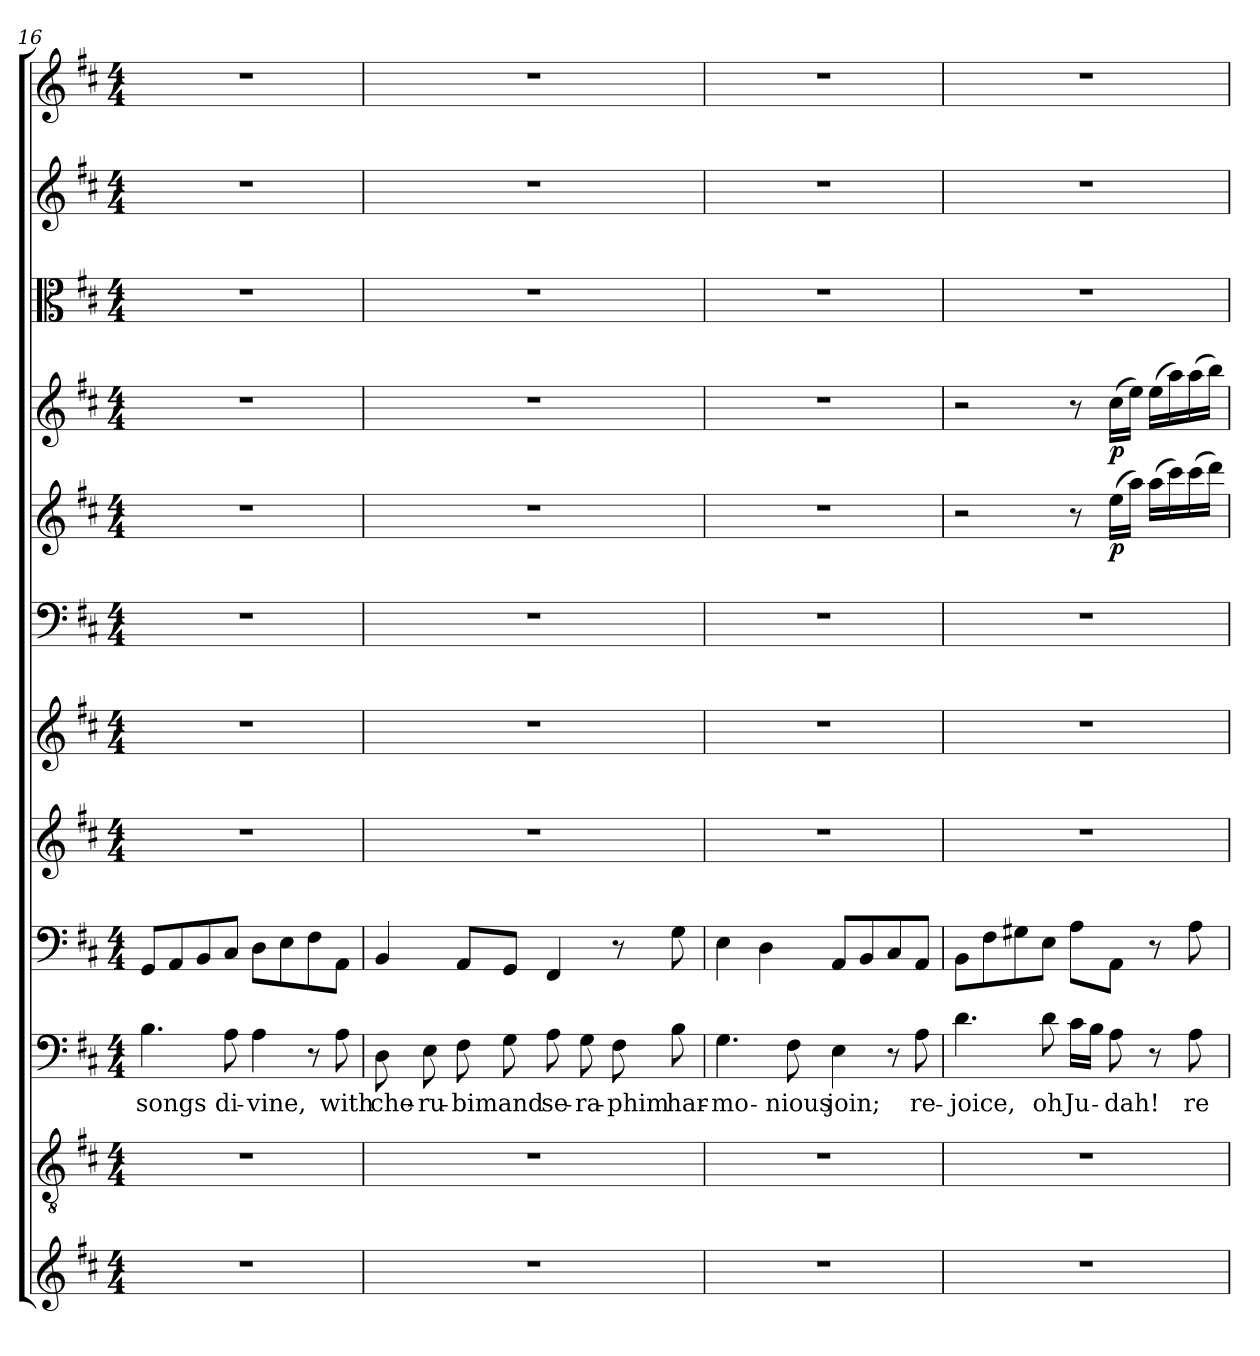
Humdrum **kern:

**kern	**kern	**kern	**text	**kern	**kern	**kern	**kern	**kern	**dynam	**kern	**dynam	**kern	**kern	**kern
*part12	*part11	*part10	*part10	*part9	*part8	*part7	*part6	*part5	*part5	*part4	*part4	*part3	*part2	*part1
*staff12	*staff11	*staff10	*staff10	*staff9	*staff8	*staff7	*staff6	*staff5	*staff5	*staff4	*staff4	*staff3	*staff2	*staff1
*clefG2	*clefGv2	*clefF4	*	*clefF4	*clefG2	*clefG2	*clefF4	*clefG2	*	*clefG2	*	*clefC3	*clefG2	*clefG2
*k[f#c#]	*k[f#c#]	*k[f#c#]	*	*k[f#c#]	*k[f#c#]	*k[f#c#]	*k[f#c#]	*k[f#c#]	*	*k[f#c#]	*	*k[f#c#]	*k[f#c#]	*k[f#c#]
*D:	*D:	*D:	*	*D:	*D:	*D:	*D:	*D:	*	*D:	*	*D:	*D:	*D:
*M4/4	*M4/4	*M4/4	*	*M4/4	*M4/4	*M4/4	*M4/4	*M4/4	*	*M4/4	*	*M4/4	*M4/4	*M4/4
=16	=16	=16	=16	=16	=16	=16	=16	=16	=16	=16	=16	=16	=16	=16
1r	1r	4.B\	songs	8GG/L	1r	1r	1r	1r	.	1r	.	1r	1r	1r
.	.	.	.	8AA/	.	.	.	.	.	.	.	.	.	.
.	.	.	.	8BB/	.	.	.	.	.	.	.	.	.	.
.	.	8A\	di-	8C#/J	.	.	.	.	.	.	.	.	.	.
.	.	4A\	-vine,	8D\L	.	.	.	.	.	.	.	.	.	.
.	.	.	.	8E\	.	.	.	.	.	.	.	.	.	.
.	.	8r	.	8F#\	.	.	.	.	.	.	.	.	.	.
.	.	8A\	with	8AA\J	.	.	.	.	.	.	.	.	.	.
=17	=17	=17	=17	=17	=17	=17	=17	=17	=17	=17	=17	=17	=17	=17
1r	1r	8D\	che-	4BB/	1r	1r	1r	1r	.	1r	.	1r	1r	1r
.	.	8E\	-ru-	.	.	.	.	.	.	.	.	.	.	.
.	.	8F#\	-bim	8AA/L	.	.	.	.	.	.	.	.	.	.
.	.	8G\	and	8GG/J	.	.	.	.	.	.	.	.	.	.
.	.	8A\	se-	4FF#/	.	.	.	.	.	.	.	.	.	.
.	.	8G\	-ra-	.	.	.	.	.	.	.	.	.	.	.
.	.	8F#\	-phim	8r	.	.	.	.	.	.	.	.	.	.
.	.	8B\	har-	8G\	.	.	.	.	.	.	.	.	.	.
=18	=18	=18	=18	=18	=18	=18	=18	=18	=18	=18	=18	=18	=18	=18
1r	1r	4.G\	-mo-	4E\	1r	1r	1r	1r	.	1r	.	1r	1r	1r
.	.	.	.	4D\	.	.	.	.	.	.	.	.	.	.
.	.	8F#\	-nious	.	.	.	.	.	.	.	.	.	.	.
.	.	4E\	join;	8AA/L	.	.	.	.	.	.	.	.	.	.
.	.	.	.	8BB/	.	.	.	.	.	.	.	.	.	.
.	.	8r	.	8C#/	.	.	.	.	.	.	.	.	.	.
.	.	8A\	re-	8AA/J	.	.	.	.	.	.	.	.	.	.
=19	=19	=19	=19	=19	=19	=19	=19	=19	=19	=19	=19	=19	=19	=19
1r	1r	4.d\	-joice,	8BB\L	1r	1r	1r	2r	.	2r	.	1r	1r	1r
.	.	.	.	8F#\	.	.	.	.	.	.	.	.	.	.
.	.	.	.	8G#X\	.	.	.	.	.	.	.	.	.	.
.	.	8d\	oh	8E\J	.	.	.	.	.	.	.	.	.	.
.	.	16c#\LL	Ju-	8A\L	.	.	.	8r	.	8r	.	.	.	.
.	.	16B\JJ	.	.	.	.	.	.	.	.	.	.	.	.
.	.	8A\	-dah!	8AA\J	.	.	.	(16ee\LL	p	(16cc#\LL	p	.	.	.
.	.	.	.	.	.	.	.	16aa\JJ)	.	16ee\JJ)	.	.	.	.
.	.	8r	.	8r	.	.	.	(16aa\LL	.	(16ee\LL	.	.	.	.
.	.	.	.	.	.	.	.	16ccc#\)	.	16aa\)	.	.	.	.
.	.	8A\	re-	8A\	.	.	.	(16ccc#\	.	(16aa\	.	.	.	.
.	.	.	.	.	.	.	.	16ddd\JJ)	.	16bb\JJ)	.	.	.	.
=	=	=	=	=	=	=	=	=	=	=	=	=	=	=
*-	*-	*-	*-	*-	*-	*-	*-	*-	*-	*-	*-	*-	*-	*-
